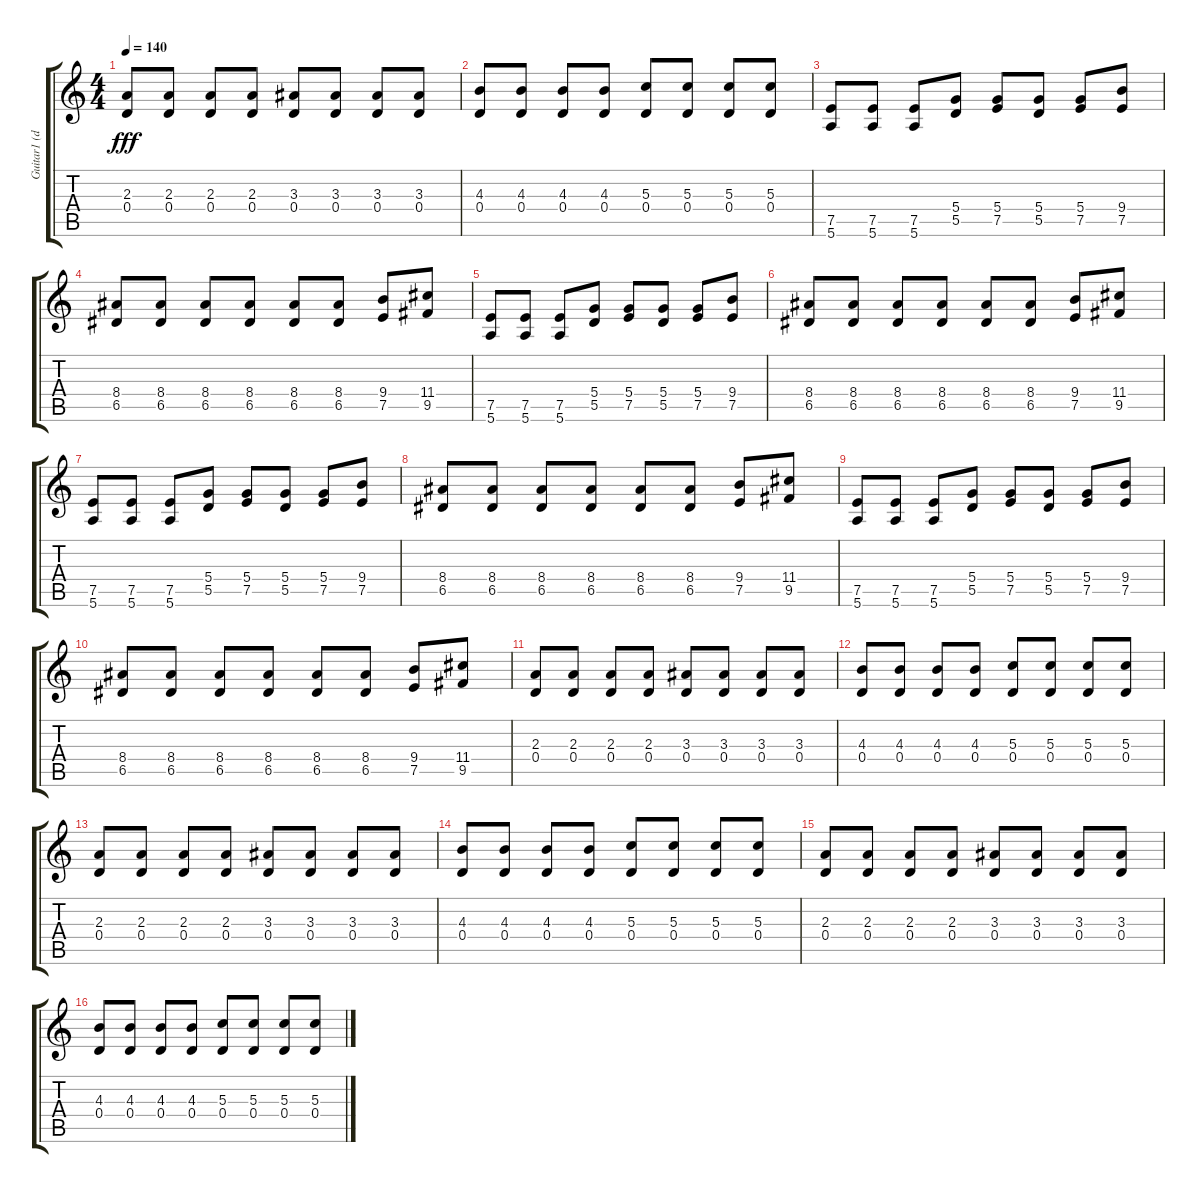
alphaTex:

\track ("Guitar1 (dist)" "Guitar1 (d") {instrument distortionguitar}
\staff {score tabs}
\tuning (E4 B3 G3 D3 A2 E2) {hide}
\ts (4 4)
\tempo 140
\clef g2
\ks c
(2.3 0.4).8{dy fff} (2.3 0.4).8 (2.3 0.4).8 (2.3 0.4).8 (3.3 0.4).8 (3.3 0.4).8 (3.3 0.4).8 (3.3 0.4).8 |
(4.3 0.4).8 (4.3 0.4).8 (4.3 0.4).8 (4.3 0.4).8 (5.3 0.4).8 (5.3 0.4).8 (5.3 0.4).8 (5.3 0.4).8 |
(7.5 5.6).8{volume 10} (7.5 5.6).8 (7.5 5.6).8 (5.4 5.5).8 (5.4 7.5).8 (5.4 5.5).8 (5.4 7.5).8 (9.4 7.5).8 |
(8.4 6.5).8 (8.4 6.5).8 (8.4 6.5).8 (8.4 6.5).8 (8.4 6.5).8 (8.4 6.5).8 (9.4 7.5).8 (11.4 9.5).8 |
(7.5 5.6).8{volume 10} (7.5 5.6).8 (7.5 5.6).8 (5.4 5.5).8 (5.4 7.5).8 (5.4 5.5).8 (5.4 7.5).8 (9.4 7.5).8 |
(8.4 6.5).8 (8.4 6.5).8 (8.4 6.5).8 (8.4 6.5).8 (8.4 6.5).8 (8.4 6.5).8 (9.4 7.5).8 (11.4 9.5).8 |
(7.5 5.6).8{volume 10} (7.5 5.6).8 (7.5 5.6).8 (5.4 5.5).8 (5.4 7.5).8 (5.4 5.5).8 (5.4 7.5).8 (9.4 7.5).8 |
(8.4 6.5).8 (8.4 6.5).8 (8.4 6.5).8 (8.4 6.5).8 (8.4 6.5).8 (8.4 6.5).8 (9.4 7.5).8 (11.4 9.5).8 |
(7.5 5.6).8{volume 10} (7.5 5.6).8 (7.5 5.6).8 (5.4 5.5).8 (5.4 7.5).8 (5.4 5.5).8 (5.4 7.5).8 (9.4 7.5).8 |
(8.4 6.5).8 (8.4 6.5).8 (8.4 6.5).8 (8.4 6.5).8 (8.4 6.5).8 (8.4 6.5).8 (9.4 7.5).8 (11.4 9.5).8 |
(2.3 0.4).8 (2.3 0.4).8 (2.3 0.4).8 (2.3 0.4).8 (3.3 0.4).8 (3.3 0.4).8 (3.3 0.4).8 (3.3 0.4).8 |
(4.3 0.4).8 (4.3 0.4).8 (4.3 0.4).8 (4.3 0.4).8 (5.3 0.4).8 (5.3 0.4).8 (5.3 0.4).8 (5.3 0.4).8 |
(2.3 0.4).8 (2.3 0.4).8 (2.3 0.4).8 (2.3 0.4).8 (3.3 0.4).8 (3.3 0.4).8 (3.3 0.4).8 (3.3 0.4).8 |
(4.3 0.4).8 (4.3 0.4).8 (4.3 0.4).8 (4.3 0.4).8 (5.3 0.4).8 (5.3 0.4).8 (5.3 0.4).8 (5.3 0.4).8 |
(2.3 0.4).8 (2.3 0.4).8 (2.3 0.4).8 (2.3 0.4).8 (3.3 0.4).8 (3.3 0.4).8 (3.3 0.4).8 (3.3 0.4).8 |
(4.3 0.4).8 (4.3 0.4).8 (4.3 0.4).8 (4.3 0.4).8 (5.3 0.4).8 (5.3 0.4).8 (5.3 0.4).8 (5.3 0.4).8
